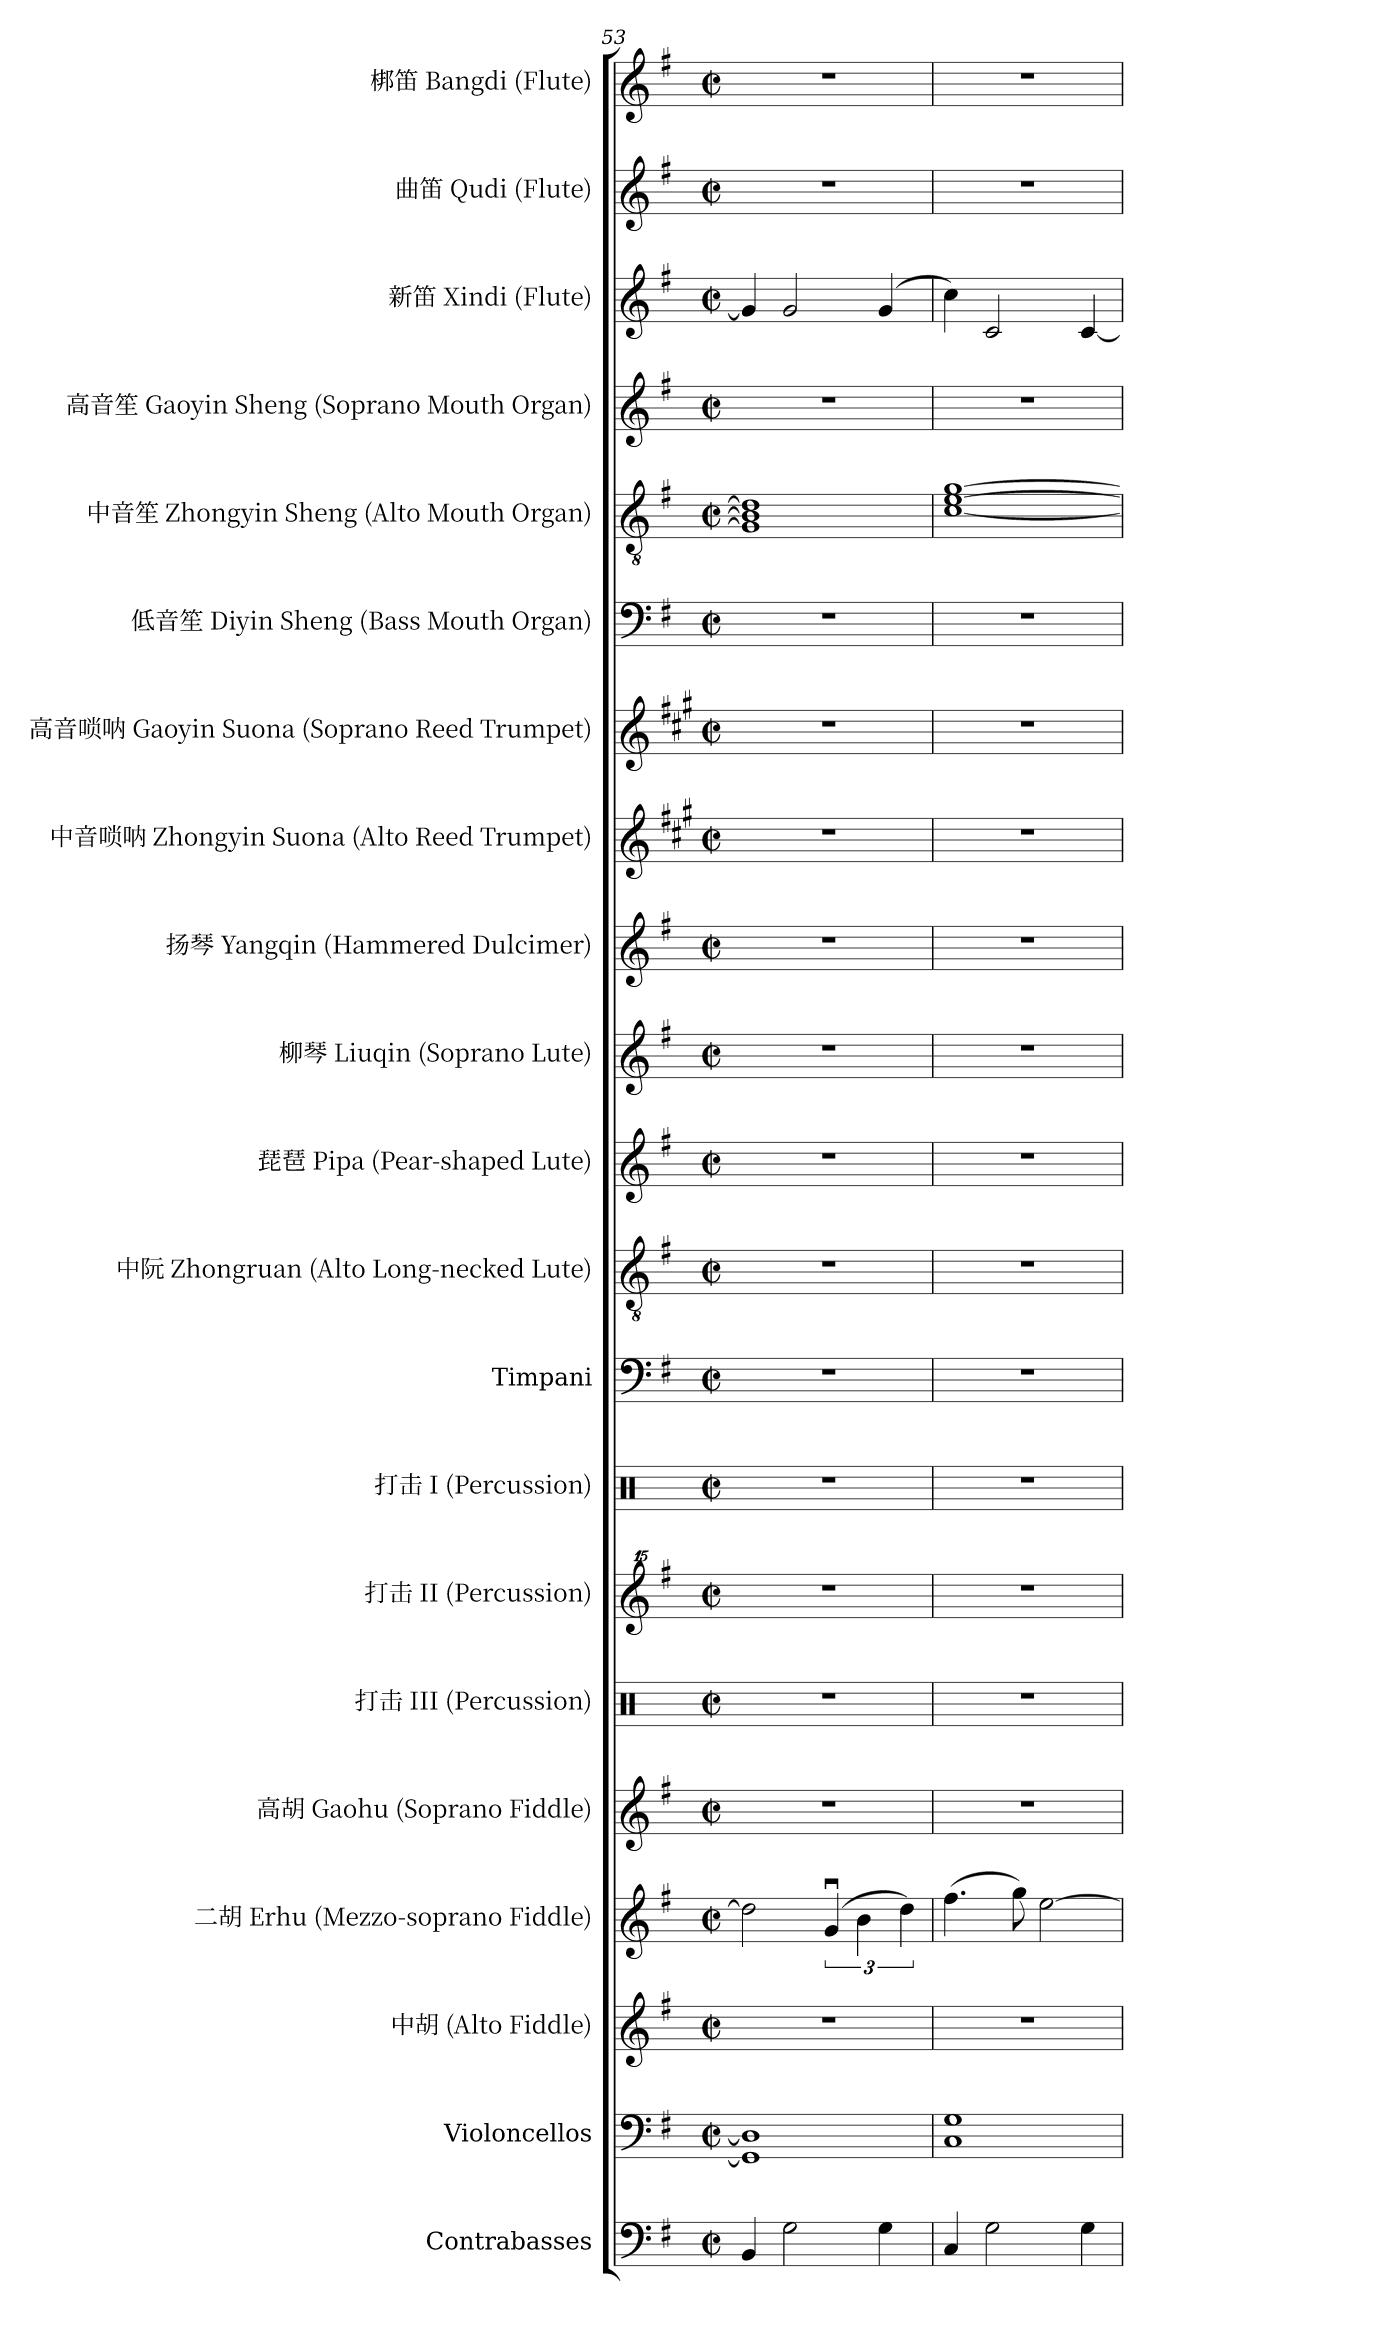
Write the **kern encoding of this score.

**kern	**kern	**kern	**kern	**kern	**kern	**kern	**kern	**kern	**kern	**kern	**kern	**kern	**kern	**kern	**kern	**kern	**kern	**kern	**kern	**kern
*part21	*part20	*part19	*part18	*part17	*part16	*part15	*part14	*part13	*part12	*part11	*part10	*part9	*part8	*part7	*part6	*part5	*part4	*part3	*part2	*part1
*staff21	*staff20	*staff19	*staff18	*staff17	*staff16	*staff15	*staff14	*staff13	*staff12	*staff11	*staff10	*staff9	*staff8	*staff7	*staff6	*staff5	*staff4	*staff3	*staff2	*staff1
*I"Contrabasses	*I"Violoncellos	*I"中胡 (Alto Fiddle)	*I"二胡 Erhu (Mezzo-soprano Fiddle)	*I"高胡 Gaohu (Soprano Fiddle)	*I"打击 III (Percussion)	*I"打击 II (Percussion)	*I"打击 I (Percussion)	*I"Timpani	*I"中阮 Zhongruan (Alto Long-necked Lute)	*I"琵琶 Pipa (Pear-shaped Lute)	*I"柳琴 Liuqin (Soprano Lute)	*I"扬琴 Yangqin  (Hammered Dulcimer)	*I"中音唢呐 Zhongyin Suona (Alto Reed Trumpet)	*I"高音唢呐 Gaoyin Suona (Soprano Reed Trumpet)	*I"低音笙 Diyin Sheng (Bass Mouth Organ)	*I"中音笙 Zhongyin Sheng (Alto Mouth Organ)	*I"高音笙 Gaoyin Sheng (Soprano Mouth Organ)	*I"新笛 Xindi (Flute)	*I"曲笛 Qudi (Flute)	*I"梆笛 Bangdi (Flute)
*I'Cbs.	*I'Vcs.	*	*	*	*I'打击 III	*I'打击 II	*I'打击 I	*I'Timp.	*	*	*	*	*	*	*	*	*	*	*	*
*clefF4	*clefF4	*clefG2	*clefG2	*clefG2	*clefX	*clefG^^2	*clefX	*clefF4	*clefGv2	*clefG2	*clefG2	*clefG2	*clefG2	*clefG2	*clefF4	*clefGv2	*clefG2	*clefG2	*clefG2	*clefG2
*	*	*	*	*	*	*	*	*	*	*ITrd7c12	*	*	*ITrd1c2	*ITrd1c2	*	*	*	*	*	*
*k[f#]	*k[f#]	*k[f#]	*k[f#]	*k[f#]	*k[]	*k[f#]	*k[]	*k[f#]	*k[f#]	*k[f#]	*k[f#]	*k[f#]	*k[f#]	*k[f#]	*k[f#]	*k[f#]	*k[f#]	*k[f#]	*k[f#]	*k[f#]
*M2/2	*M2/2	*M2/2	*M2/2	*M2/2	*M2/2	*M2/2	*M2/2	*M2/2	*M2/2	*M2/2	*M2/2	*M2/2	*M2/2	*M2/2	*M2/2	*M2/2	*M2/2	*M2/2	*M2/2	*M2/2
*met(c|)	*met(c|)	*met(c|)	*met(c|)	*met(c|)	*met(c|)	*met(c|)	*met(c|)	*met(c|)	*met(c|)	*met(c|)	*met(c|)	*met(c|)	*met(c|)	*met(c|)	*met(c|)	*met(c|)	*met(c|)	*met(c|)	*met(c|)	*met(c|)
=53	=53	=53	=53	=53	=53	=53	=53	=53	=53	=53	=53	=53	=53	=53	=53	=53	=53	=53	=53	=53
4BB/	1GG] 1D]	1r	2dd\]	1r	1r	1r	1r	1r	1r	1r	1r	1r	1r	1r	1r	1G] 1B] 1d]	1r	4g/]	1r	1r
2G\	.	.	.	.	.	.	.	.	.	.	.	.	.	.	.	.	.	2g/	.	.
.	.	.	(6gu/	.	.	.	.	.	.	.	.	.	.	.	.	.	.	.	.	.
.	.	.	6b\	.	.	.	.	.	.	.	.	.	.	.	.	.	.	.	.	.
4G\	.	.	.	.	.	.	.	.	.	.	.	.	.	.	.	.	.	(4g/	.	.
.	.	.	6dd\)	.	.	.	.	.	.	.	.	.	.	.	.	.	.	.	.	.
=54	=54	=54	=54	=54	=54	=54	=54	=54	=54	=54	=54	=54	=54	=54	=54	=54	=54	=54	=54	=54
4C/	1C 1G	1r	(4.ff#\	1r	1r	1r	1r	1r	1r	1r	1r	1r	1r	1r	1r	[1c [1e [1g	1r	4cc\)	1r	1r
2G\	.	.	.	.	.	.	.	.	.	.	.	.	.	.	.	.	.	2c/	.	.
.	.	.	8gg\)	.	.	.	.	.	.	.	.	.	.	.	.	.	.	.	.	.
.	.	.	[2ee\	.	.	.	.	.	.	.	.	.	.	.	.	.	.	.	.	.
4G\	.	.	.	.	.	.	.	.	.	.	.	.	.	.	.	.	.	[4c/	.	.
=	=	=	=	=	=	=	=	=	=	=	=	=	=	=	=	=	=	=	=	=
*-	*-	*-	*-	*-	*-	*-	*-	*-	*-	*-	*-	*-	*-	*-	*-	*-	*-	*-	*-	*-
